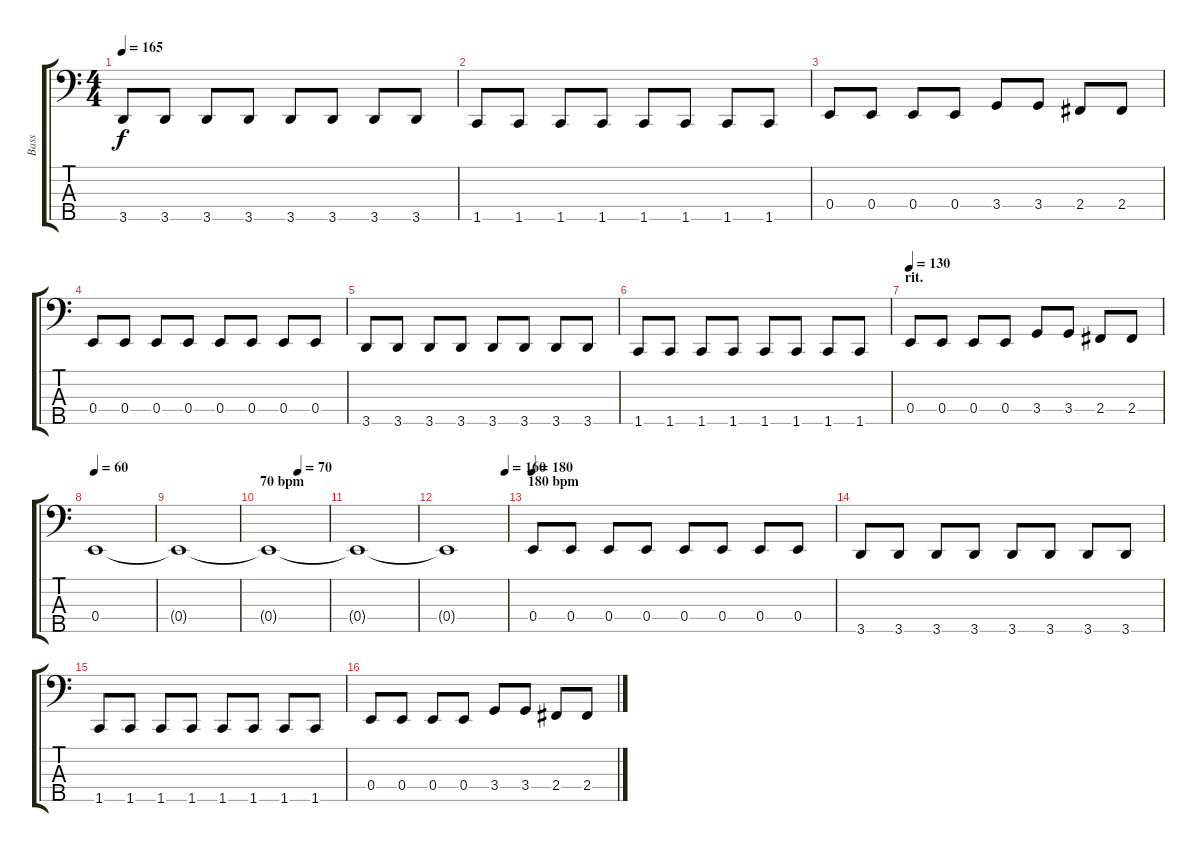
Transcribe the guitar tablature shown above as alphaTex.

\track ("Bass" "Bass") {instrument electricbassfinger}
\staff {score tabs}
\tuning (G2 D2 A1 E1 B0) {hide}
\ts (4 4)
\tempo 165
\clef f4
\ks c
3.5.8{dy f} 3.5.8 3.5.8 3.5.8 3.5.8 3.5.8 3.5.8 3.5.8 |
1.5.8 1.5.8 1.5.8 1.5.8 1.5.8 1.5.8 1.5.8 1.5.8 |
0.4.8 0.4.8 0.4.8 0.4.8 3.4.8 3.4.8 2.4.8 2.4.8 |
0.4.8 0.4.8 0.4.8 0.4.8 0.4.8 0.4.8 0.4.8 0.4.8 |
3.5.8 3.5.8 3.5.8 3.5.8 3.5.8 3.5.8 3.5.8 3.5.8 |
1.5.8 1.5.8 1.5.8 1.5.8 1.5.8 1.5.8 1.5.8 1.5.8 |
\section ("" "rit.")
\tempo 130
0.4.8 0.4.8 0.4.8 0.4.8 3.4.8 3.4.8 2.4.8 2.4.8 |
\tempo 60
0.4.1 |
0.4{t}.1 |
\section ("" "70 bpm")
\tempo (70 0.5)
0.4{t}.1 |
0.4{t}.1 |
\tempo (160 0.96875)
0.4{t}.1 |
\section ("" "180 bpm")
\tempo 180
0.4.8 0.4.8 0.4.8 0.4.8 0.4.8 0.4.8 0.4.8 0.4.8 |
3.5.8 3.5.8 3.5.8 3.5.8 3.5.8 3.5.8 3.5.8 3.5.8 |
1.5.8 1.5.8 1.5.8 1.5.8 1.5.8 1.5.8 1.5.8 1.5.8 |
0.4.8 0.4.8 0.4.8 0.4.8 3.4.8 3.4.8 2.4.8 2.4.8
